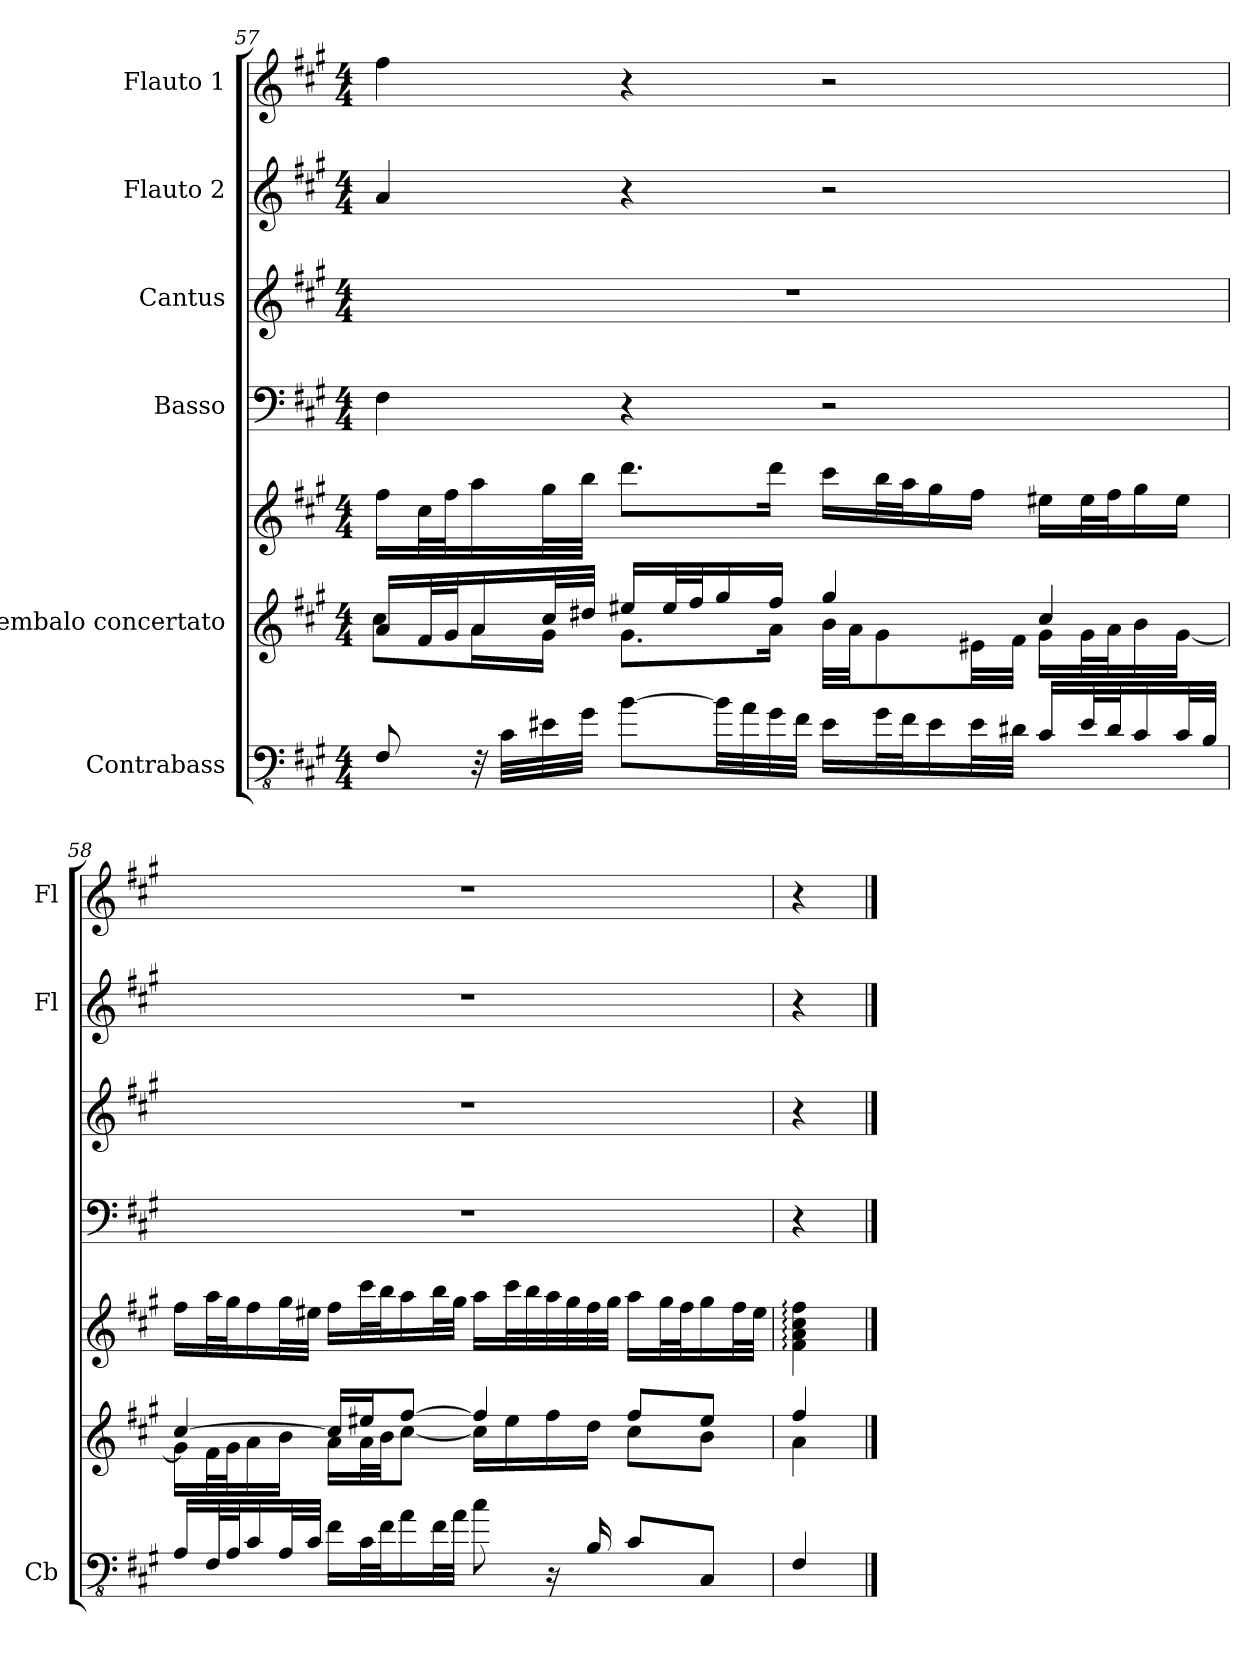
**kern	**kern	**kern	**kern	**kern	**kern	**kern
*part6	*part5	*part5	*part4	*part3	*part2	*part1
*staff7	*staff6	*staff5	*staff4	*staff3	*staff2	*staff1
*I"Contrabass	*I"Cembalo concertato	*	*I"Basso	*I"Cantus	*I"Flauto 2	*I"Flauto 1
*I'Cb	*	*	*	*	*I'Fl	*I'Fl
!!LO:LB:g=z
*clefFv4	*clefG2	*clefG2	*clefF4	*clefG2	*clefG2	*clefG2
*ITrd7c12	*	*	*	*	*	*
*k[f#c#g#]	*k[f#c#g#]	*k[f#c#g#]	*k[f#c#g#]	*k[f#c#g#]	*k[f#c#g#]	*k[f#c#g#]
*M4/4	*M4/4	*M4/4	*M4/4	*M4/4	*M4/4	*M4/4
=57	=57	=57	=57	=57	=57	=57
*	*^	*	*	*	*	*
8FFF#/	16a/LL	8cc#\L	16ff#\LL	4F#\	1r	4a/	4ff#\
.	32f#/L	.	32cc#\L	.	.	.	.
.	32g#/J	.	32ff#\J	.	.	.	.
32r	16a/	16a\L	16aa\	.	.	.	.
32CC#\LLL	.	.	.	.	.	.	.
32EE#X\	32cc#/L	16g#\JJ	32gg#\L	.	.	.	.
32GG#\JJJ	32dd#X/JJJ	.	32bb\JJJ	.	.	.	.
[8BB\L	16ee#X/LL	8.g#\L	8.ddd\L	4r	.	4r	4r
.	32ee#/L	.	.	.	.	.	.
.	32ff#/J	.	.	.	.	.	.
32BB\LL]	16gg#/	.	.	.	.	.	.
32AA\	.	.	.	.	.	.	.
32GG#\	16ff#/JJ	16a\Jk	16ddd\Jk	.	.	.	.
32FF#\JJJ	.	.	.	.	.	.	.
16EE#\LL	4gg#/	32b\LLL	16ccc#\LL	2r	.	2r	2r
.	.	32a\JJ	.	.	.	.	.
32GG#\L	.	8g#\	32bb\L	.	.	.	.
32FF#\J	.	.	32aa\J	.	.	.	.
16EE#\	.	.	16gg#\	.	.	.	.
32EE#\L	.	32e#X\LL	16ff#\JJ	.	.	.	.
32DD#X\JJJ	.	32f#\JJJ	.	.	.	.	.
16CC#/LL	4cc#/	16g#\LL	16ee#X\LL	.	.	.	.
32EE#/L	.	32g#\L	32ee#\L	.	.	.	.
32DD#/J	.	32a\J	32ff#\J	.	.	.	.
16CC#/	.	16b\	16gg#\	.	.	.	.
32CC#/L	.	[16g#\JJ	16ee#\JJ	.	.	.	.
32BBB/JJJ	.	.	.	.	.	.	.
!!LO:PB:g=z
=58	=58	=58	=58	=58	=58	=58	=58
16AAA/LL	[4cc#/	16g#\LL]	16ff#\LL	1r	1r	1r	1r
32FFF#/L	.	32f#\L	32aa\L	.	.	.	.
32AAA/J	.	32g#\J	32gg#\J	.	.	.	.
16CC#/	.	16a\	16ff#\	.	.	.	.
32AAA/L	.	16b\JJ	32gg#\L	.	.	.	.
32CC#/JJJ	.	.	32ee#X\JJJ	.	.	.	.
16FF#\LL	16cc#/LL]	16a\LL	16ff#\LL	.	.	.	.
32CC#\L	16ee#X/J	32a\L	32ccc#\L	.	.	.	.
32FF#\J	.	32b\JJ	32bb\J	.	.	.	.
16AA\	[8ff#/J	[8cc#\J	16aa\	.	.	.	.
32FF#\L	.	.	32bb\L	.	.	.	.
32AA\JJJ	.	.	32gg#\JJJ	.	.	.	.
8C#\	4ff#/]	16cc#\LL]	16aa\LL	.	.	.	.
.	.	16ee#\	32ccc#\L	.	.	.	.
.	.	.	32bb\	.	.	.	.
16r	.	16ff#\	32aa\	.	.	.	.
.	.	.	32gg#\	.	.	.	.
16BBB/	.	16dd\JJ	32ff#\	.	.	.	.
.	.	.	32gg#\JJJ	.	.	.	.
8CC#/L	8ff#/L	8cc#\L	16aa\LL	.	.	.	.
.	.	.	32gg#\L	.	.	.	.
.	.	.	32ff#\J	.	.	.	.
8CCC#/J	8ee#/J	8b\J	16gg#\	.	.	.	.
.	.	.	32ff#\L	.	.	.	.
.	.	.	32ee#\JJJ	.	.	.	.
=59	=59	=59	=59	=59	=59	=59	=59
4FFF#/	4ff#/	4a\	4f#\: 4a\: 4cc#\: 4ff#\:	4r	4r	4r	4r
*	*v	*v	*	*	*	*	*
==	==	==	==	==	==	==
*-	*-	*-	*-	*-	*-	*-
